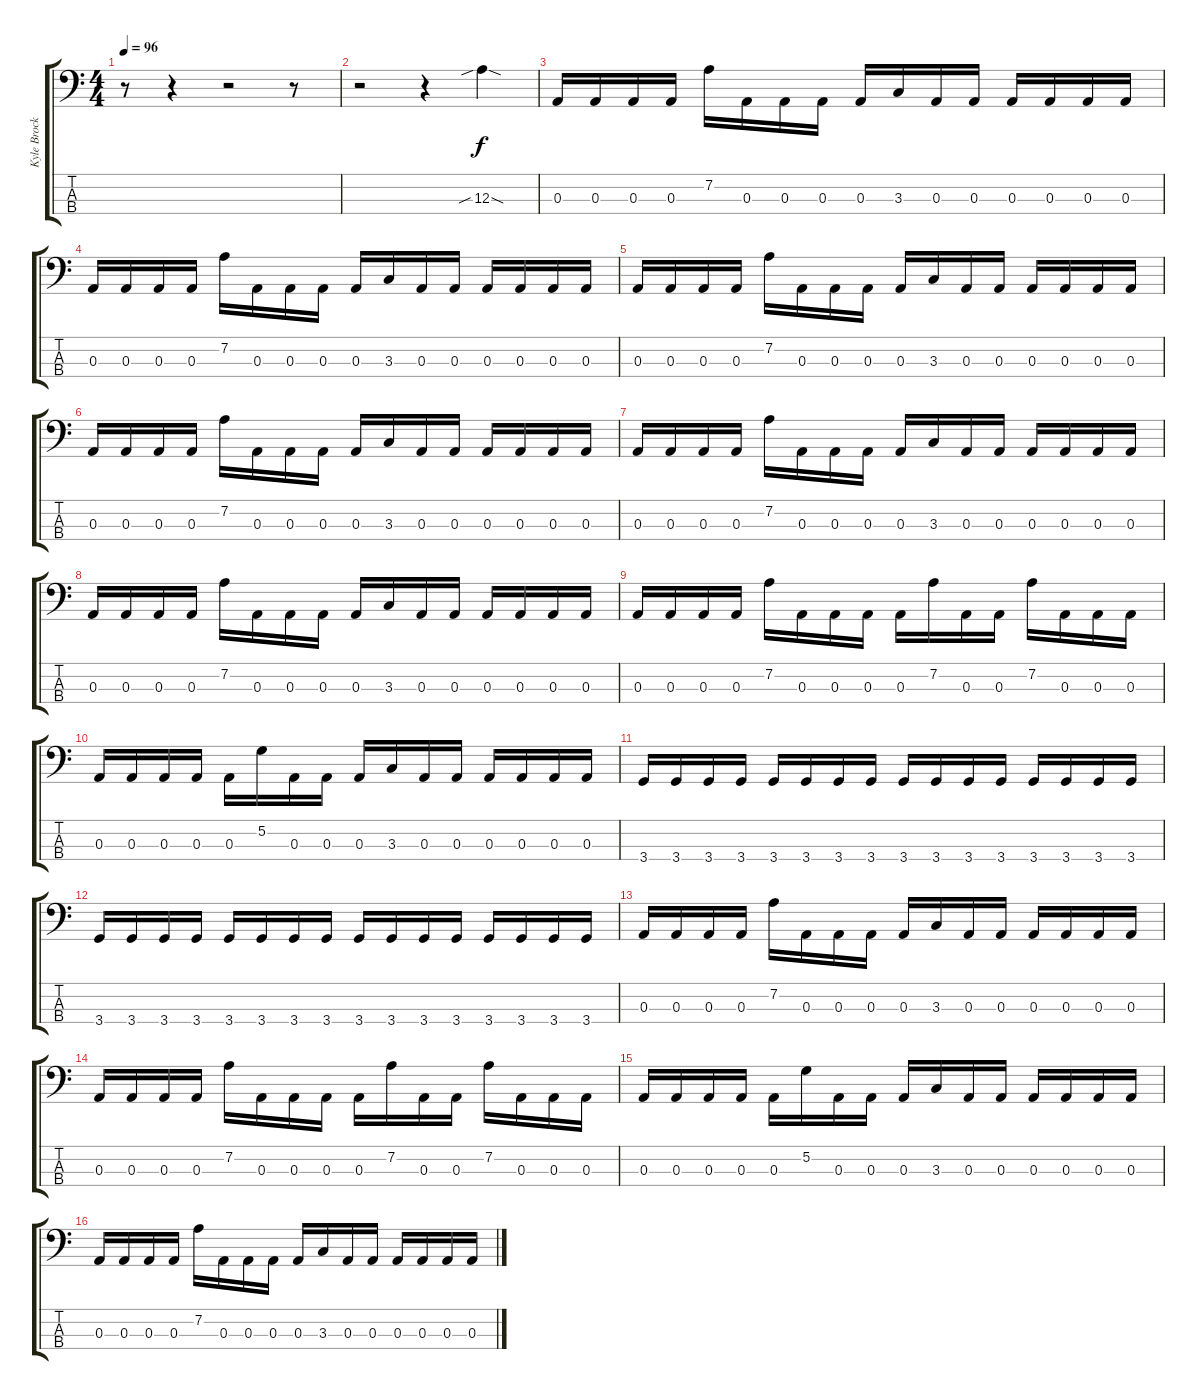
\track ("Kyle Brock - Bass" "Kyle Brock") {instrument electricbassfinger}
\staff {score tabs}
\tuning (G2 D2 A1 E1) {hide}
\ts (4 4)
\tempo 96
\clef f4
\ks c
r.8{dy f instrument electricbassfinger} r.4 r.2 r.8 |
r.2 r.4 12.3{sib sod}.4 |
0.3.16 0.3.16 0.3.16 0.3.16 7.2.16 0.3.16 0.3.16 0.3.16 0.3.16 3.3.16 0.3.16 0.3.16 0.3.16 0.3.16 0.3.16 0.3.16 |
0.3.16 0.3.16 0.3.16 0.3.16 7.2.16 0.3.16 0.3.16 0.3.16 0.3.16 3.3.16 0.3.16 0.3.16 0.3.16 0.3.16 0.3.16 0.3.16 |
0.3.16 0.3.16 0.3.16 0.3.16 7.2.16 0.3.16 0.3.16 0.3.16 0.3.16 3.3.16 0.3.16 0.3.16 0.3.16 0.3.16 0.3.16 0.3.16 |
0.3.16 0.3.16 0.3.16 0.3.16 7.2.16 0.3.16 0.3.16 0.3.16 0.3.16 3.3.16 0.3.16 0.3.16 0.3.16 0.3.16 0.3.16 0.3.16 |
0.3.16 0.3.16 0.3.16 0.3.16 7.2.16 0.3.16 0.3.16 0.3.16 0.3.16 3.3.16 0.3.16 0.3.16 0.3.16 0.3.16 0.3.16 0.3.16 |
0.3.16 0.3.16 0.3.16 0.3.16 7.2.16 0.3.16 0.3.16 0.3.16 0.3.16 3.3.16 0.3.16 0.3.16 0.3.16 0.3.16 0.3.16 0.3.16 |
0.3.16 0.3.16 0.3.16 0.3.16 7.2.16 0.3.16 0.3.16 0.3.16 0.3.16 7.2.16 0.3.16 0.3.16 7.2.16 0.3.16 0.3.16 0.3.16 |
0.3.16 0.3.16 0.3.16 0.3.16 0.3.16 5.2.16 0.3.16 0.3.16 0.3.16 3.3.16 0.3.16 0.3.16 0.3.16 0.3.16 0.3.16 0.3.16 |
3.4.16 3.4.16 3.4.16 3.4.16 3.4.16 3.4.16 3.4.16 3.4.16 3.4.16 3.4.16 3.4.16 3.4.16 3.4.16 3.4.16 3.4.16 3.4.16 |
3.4.16 3.4.16 3.4.16 3.4.16 3.4.16 3.4.16 3.4.16 3.4.16 3.4.16 3.4.16 3.4.16 3.4.16 3.4.16 3.4.16 3.4.16 3.4.16 |
0.3.16 0.3.16 0.3.16 0.3.16 7.2.16 0.3.16 0.3.16 0.3.16 0.3.16 3.3.16 0.3.16 0.3.16 0.3.16 0.3.16 0.3.16 0.3.16 |
0.3.16 0.3.16 0.3.16 0.3.16 7.2.16 0.3.16 0.3.16 0.3.16 0.3.16 7.2.16 0.3.16 0.3.16 7.2.16 0.3.16 0.3.16 0.3.16 |
0.3.16 0.3.16 0.3.16 0.3.16 0.3.16 5.2.16 0.3.16 0.3.16 0.3.16 3.3.16 0.3.16 0.3.16 0.3.16 0.3.16 0.3.16 0.3.16 |
0.3.16 0.3.16 0.3.16 0.3.16 7.2.16 0.3.16 0.3.16 0.3.16 0.3.16 3.3.16 0.3.16 0.3.16 0.3.16 0.3.16 0.3.16 0.3.16
